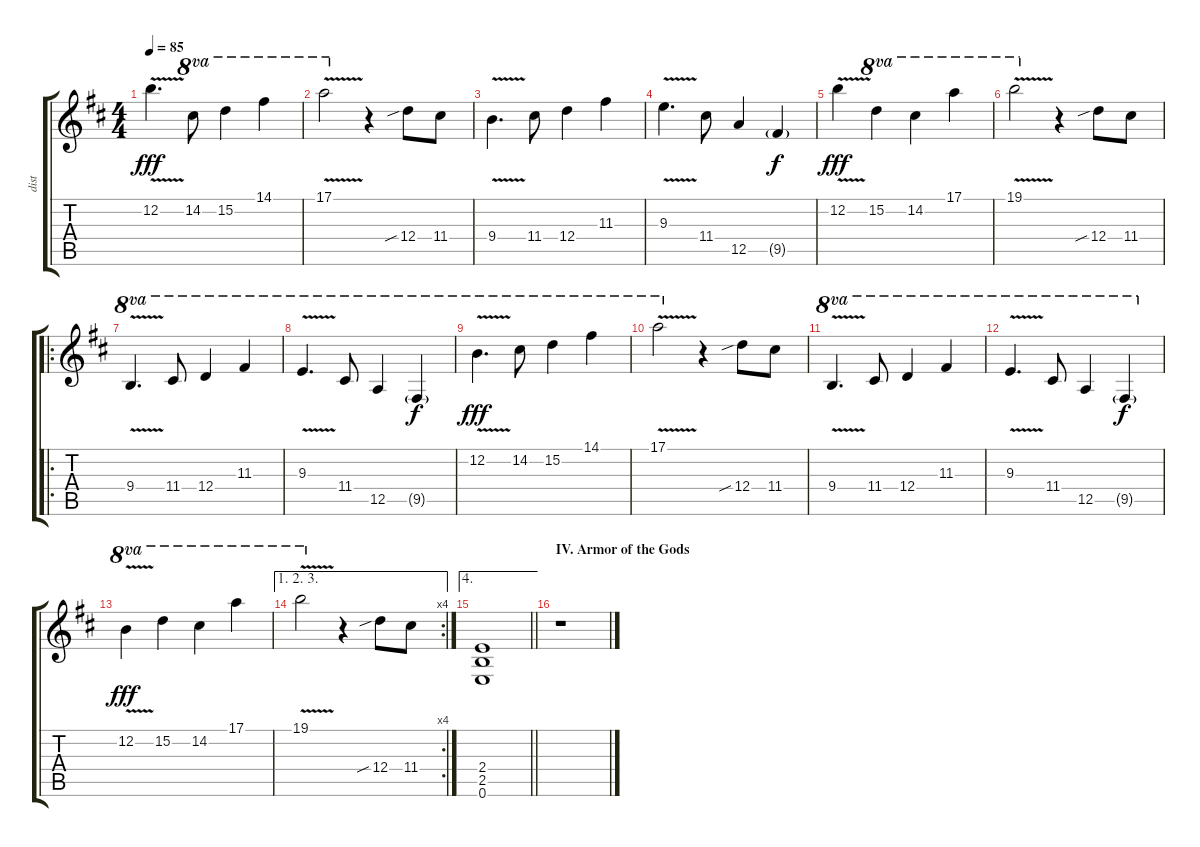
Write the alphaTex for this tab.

\track ("dist" "dist") {instrument overdrivenguitar}
\staff {score tabs}
\tuning (E4 B3 G3 D3 A2 E2) {hide}
\ts (4 4)
\tempo 85
\clef g2
\ks d
12.2{v}.4{d dy fff} 14.2.8{ot 8va} 15.2.4{ot 8va} 14.1.4{ot 8va} |
17.1{v}.2{ot 8va} r.4 12.4{sib}.8 11.4.8 |
9.4{v}.4{d} 11.4.8 12.4.4 11.3.4 |
9.3{v}.4{d} 11.4.8 12.5.4 9.5{g}.4{dy f} |
12.2{v}.4{dy fff} 15.2.4{ot 8va} 14.2.4{ot 8va} 17.1.4{ot 8va} |
19.1{v}.2{ot 8va} r.4 12.4{sib}.8 11.4.8 |
\ro
9.4{v}.4{d ot 8va} 11.4.8{ot 8va} 12.4.4{ot 8va} 11.3.4{ot 8va} |
9.3{v}.4{d ot 8va} 11.4.8{ot 8va} 12.5.4{ot 8va} 9.5{g}.4{ot 8va dy f} |
12.2{v}.4{d ot 8va dy fff} 14.2.8{ot 8va} 15.2.4{ot 8va} 14.1.4{ot 8va} |
17.1{v}.2{ot 8va} r.4 12.4{sib}.8 11.4.8 |
9.4{v}.4{d ot 8va} 11.4.8{ot 8va} 12.4.4{ot 8va} 11.3.4{ot 8va} |
9.3{v}.4{d ot 8va} 11.4.8{ot 8va} 12.5.4{ot 8va} 9.5{g}.4{ot 8va dy f} |
12.2{v}.4{ot 8va dy fff} 15.2.4{ot 8va} 14.2.4{ot 8va} 17.1.4{ot 8va} |
\ae (1 2 3)
\rc 4
19.1{v}.2{ot 8va} r.4 12.4{sib}.8 11.4.8 |
\ae 4
\barLineRight lightlight
(2.4 2.5 0.6).1 |
\section ("" "IV. Armor of the Gods")
r.1
